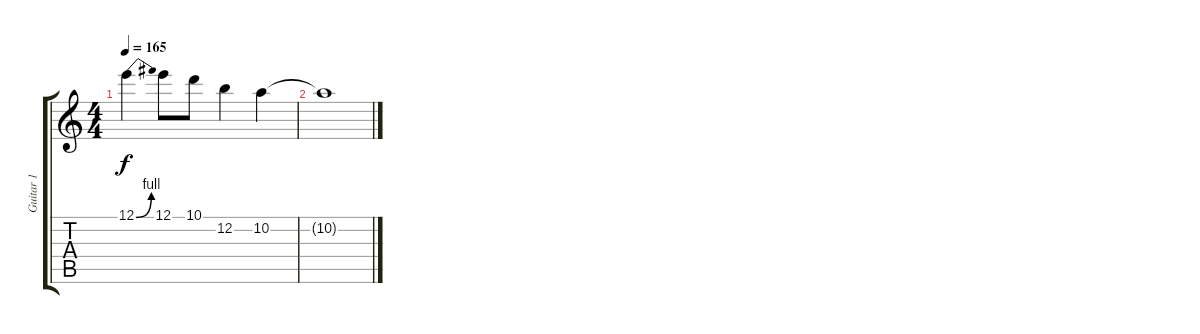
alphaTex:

\track ("Guitar 1" "Guitar 1") {instrument overdrivenguitar}
\staff {score tabs}
\tuning (E4 B3 G3 D3 A2 E2) {hide}
\ts (4 4)
\tempo 165
\clef g2
\ks c
12.1{be (bend 0 0 60 4)}.4{dy f} 12.1.8 10.1.8 12.2.4 10.2.4 |
10.2{t}.1
